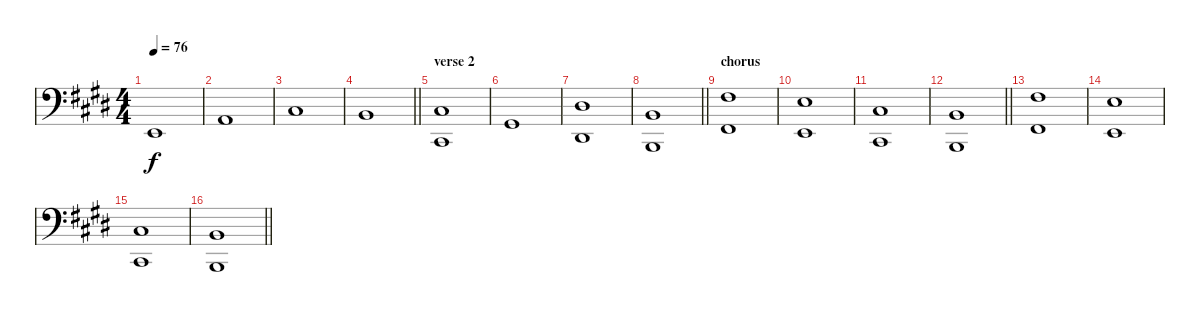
\track "" {instrument brightacousticpiano}
\staff {score}
\tuning (G2 D2 A1 E1 B0) {hide}
\ts (4 4)
\tempo 76
\clef f4
\ks e
2.2.1{dy f} |
2.1.1 |
6.1.1 |
\barLineRight lightlight
4.1.1 |
\section ("" "verse 2")
(6.1 4.3).1 |
6.2.1 |
(8.1 6.3).1 |
\barLineRight lightlight
(9.2 7.4).1 |
\section ("" "chorus")
(11.1 9.3).1 |
(9.1 7.3).1 |
(6.1 4.3).1 |
\barLineRight lightlight
(4.1 2.3).1 |
(11.1 9.3).1 |
(9.1 7.3).1 |
(6.1 4.3).1 |
\barLineRight lightlight
(4.1 2.3).1
